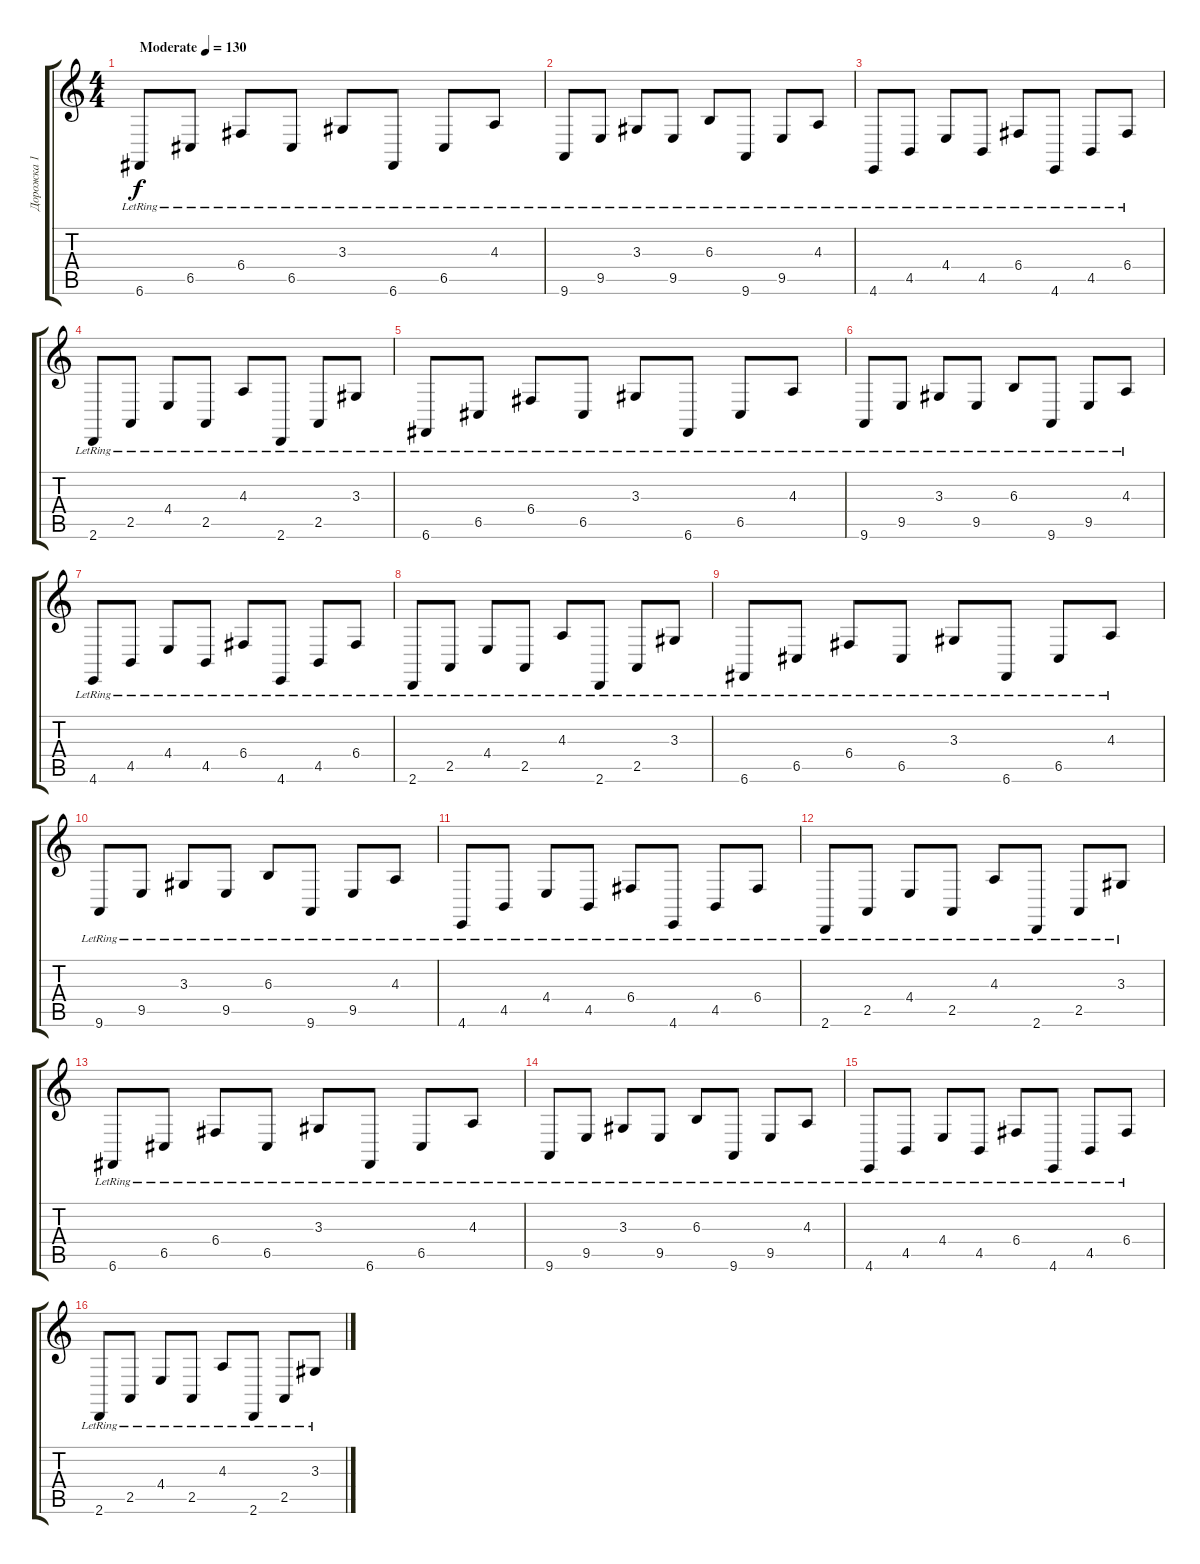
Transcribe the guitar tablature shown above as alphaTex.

\track ("Дорожка 1" "Дорожка 1") {instrument acousticgrandpiano}
\staff {score tabs}
\tuning (D4 A3 F3 C3 G2 C2) {hide}
\ts (4 4)
\tempo (130 "Moderate")
\clef g2
\ks c
6.6{lr}.8{dy f instrument acousticgrandpiano} 6.5{lr}.8 6.4{lr}.8 6.5{lr}.8 3.3{lr}.8 6.6{lr}.8 6.5{lr}.8 4.3{lr}.8 |
9.6{lr}.8 9.5{lr}.8 3.3{lr}.8 9.5{lr}.8 6.3{lr}.8 9.6{lr}.8 9.5{lr}.8 4.3{lr}.8 |
4.6{lr}.8 4.5{lr}.8 4.4{lr}.8 4.5{lr}.8 6.4{lr}.8 4.6{lr}.8 4.5{lr}.8 6.4{lr}.8 |
2.6{lr}.8 2.5{lr}.8 4.4{lr}.8 2.5{lr}.8 4.3{lr}.8 2.6{lr}.8 2.5{lr}.8 3.3{lr}.8 |
6.6{lr}.8 6.5{lr}.8 6.4{lr}.8 6.5{lr}.8 3.3{lr}.8 6.6{lr}.8 6.5{lr}.8 4.3{lr}.8 |
9.6{lr}.8 9.5{lr}.8 3.3{lr}.8 9.5{lr}.8 6.3{lr}.8 9.6{lr}.8 9.5{lr}.8 4.3{lr}.8 |
4.6{lr}.8 4.5{lr}.8 4.4{lr}.8 4.5{lr}.8 6.4{lr}.8 4.6{lr}.8 4.5{lr}.8 6.4{lr}.8 |
2.6{lr}.8 2.5{lr}.8 4.4{lr}.8 2.5{lr}.8 4.3{lr}.8 2.6{lr}.8 2.5{lr}.8 3.3{lr}.8 |
6.6{lr}.8 6.5{lr}.8 6.4{lr}.8 6.5{lr}.8 3.3{lr}.8 6.6{lr}.8 6.5{lr}.8 4.3{lr}.8 |
9.6{lr}.8 9.5{lr}.8 3.3{lr}.8 9.5{lr}.8 6.3{lr}.8 9.6{lr}.8 9.5{lr}.8 4.3{lr}.8 |
4.6{lr}.8 4.5{lr}.8 4.4{lr}.8 4.5{lr}.8 6.4{lr}.8 4.6{lr}.8 4.5{lr}.8 6.4{lr}.8 |
2.6{lr}.8 2.5{lr}.8 4.4{lr}.8 2.5{lr}.8 4.3{lr}.8 2.6{lr}.8 2.5{lr}.8 3.3{lr}.8 |
6.6{lr}.8 6.5{lr}.8 6.4{lr}.8 6.5{lr}.8 3.3{lr}.8 6.6{lr}.8 6.5{lr}.8 4.3{lr}.8 |
9.6{lr}.8 9.5{lr}.8 3.3{lr}.8 9.5{lr}.8 6.3{lr}.8 9.6{lr}.8 9.5{lr}.8 4.3{lr}.8 |
4.6{lr}.8 4.5{lr}.8 4.4{lr}.8 4.5{lr}.8 6.4{lr}.8 4.6{lr}.8 4.5{lr}.8 6.4{lr}.8 |
2.6{lr}.8 2.5{lr}.8 4.4{lr}.8 2.5{lr}.8 4.3{lr}.8 2.6{lr}.8 2.5{lr}.8 3.3{lr}.8
